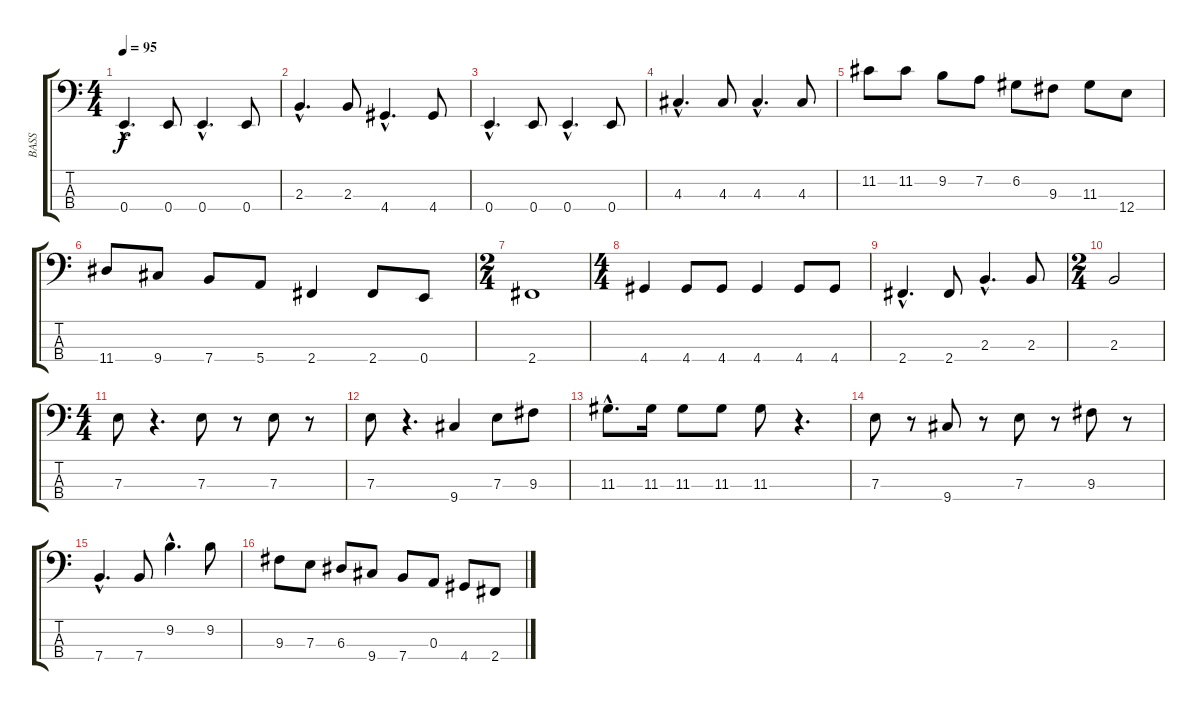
\track ("BASS" "BASS") {instrument electricbassfinger}
\staff {score tabs}
\tuning (G2 D2 A1 E1) {hide}
\ts (4 4)
\tempo 95
\clef f4
\ks c
0.4{hac}.4{d dy f} 0.4.8 0.4{hac}.4{d} 0.4.8 |
2.3{hac}.4{d} 2.3.8 4.4{hac}.4{d} 4.4.8 |
0.4{hac}.4{d} 0.4.8 0.4{hac}.4{d} 0.4.8 |
4.3{hac}.4{d} 4.3.8 4.3{hac}.4{d} 4.3.8 |
11.2.8 11.2.8 9.2.8 7.2.8 6.2.8 9.3.8 11.3.8 12.4.8 |
11.4.8 9.4.8 7.4.8 5.4.8 2.4.4 2.4.8 0.4.8 |
\ts (2 4)
2.4.1 |
\ts (4 4)
4.4.4 4.4.8 4.4.8 4.4.4 4.4.8 4.4.8 |
2.4{hac}.4{d} 2.4.8 2.3{hac}.4{d} 2.3.8 |
\ts (2 4)
2.3.2 |
\ts (4 4)
7.3.8 r.4{d} 7.3.8 r.8 7.3.8 r.8 |
7.3.8 r.4{d} 9.4.4 7.3.8 9.3.8 |
11.3{hac}.8{d} 11.3.16 11.3.8 11.3.8 11.3.8 r.4{d} |
7.3.8 r.8 9.4.8 r.8 7.3.8 r.8 9.3.8 r.8 |
7.4{hac}.4{d} 7.4.8 9.2{hac}.4{d} 9.2.8 |
9.3.8 7.3.8 6.3.8 9.4.8 7.4.8 0.3.8 4.4.8 2.4.8
